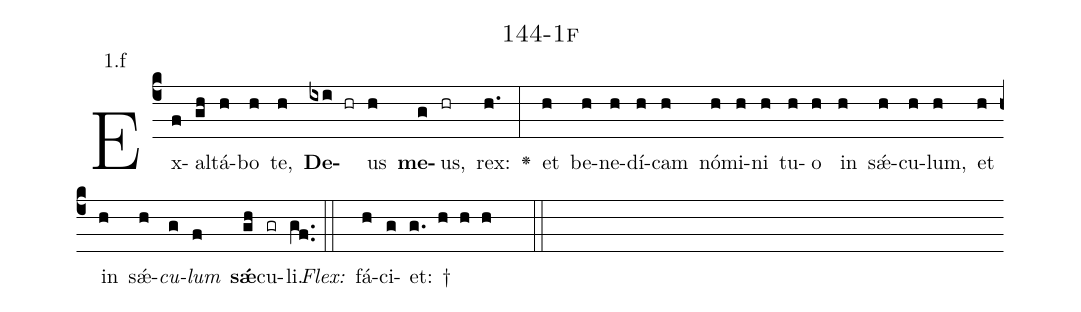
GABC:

name: 144-1f;
annotation: 1.f;
%%
(c4)Ex(f)al(gh)tá(h)bo(h) te,(h) <b>De</b>(ixi hr)us(h) <b>me</b>(g)us,(hr) rex:(h.) <v>\greheightstar</v>(:) et(h) be(h)ne(h)dí(h)cam(h) nó(h)mi(h)ni(h) tu(h)o(h) in(h) sǽ(h)cu(h)lum,(h) et(h) in(h) sǽ(h)<i>cu</i>(g)<i>lum</i>(f) <b>sǽ</b>(gh)cu(gr)li.(gf..) (::)
<i>Flex:</i>()  fá(h)ci(g)et: †(g. h h h  ::)

%E(h) u(h) o(g) u(f) a(gh) e.(gf..) (::)
